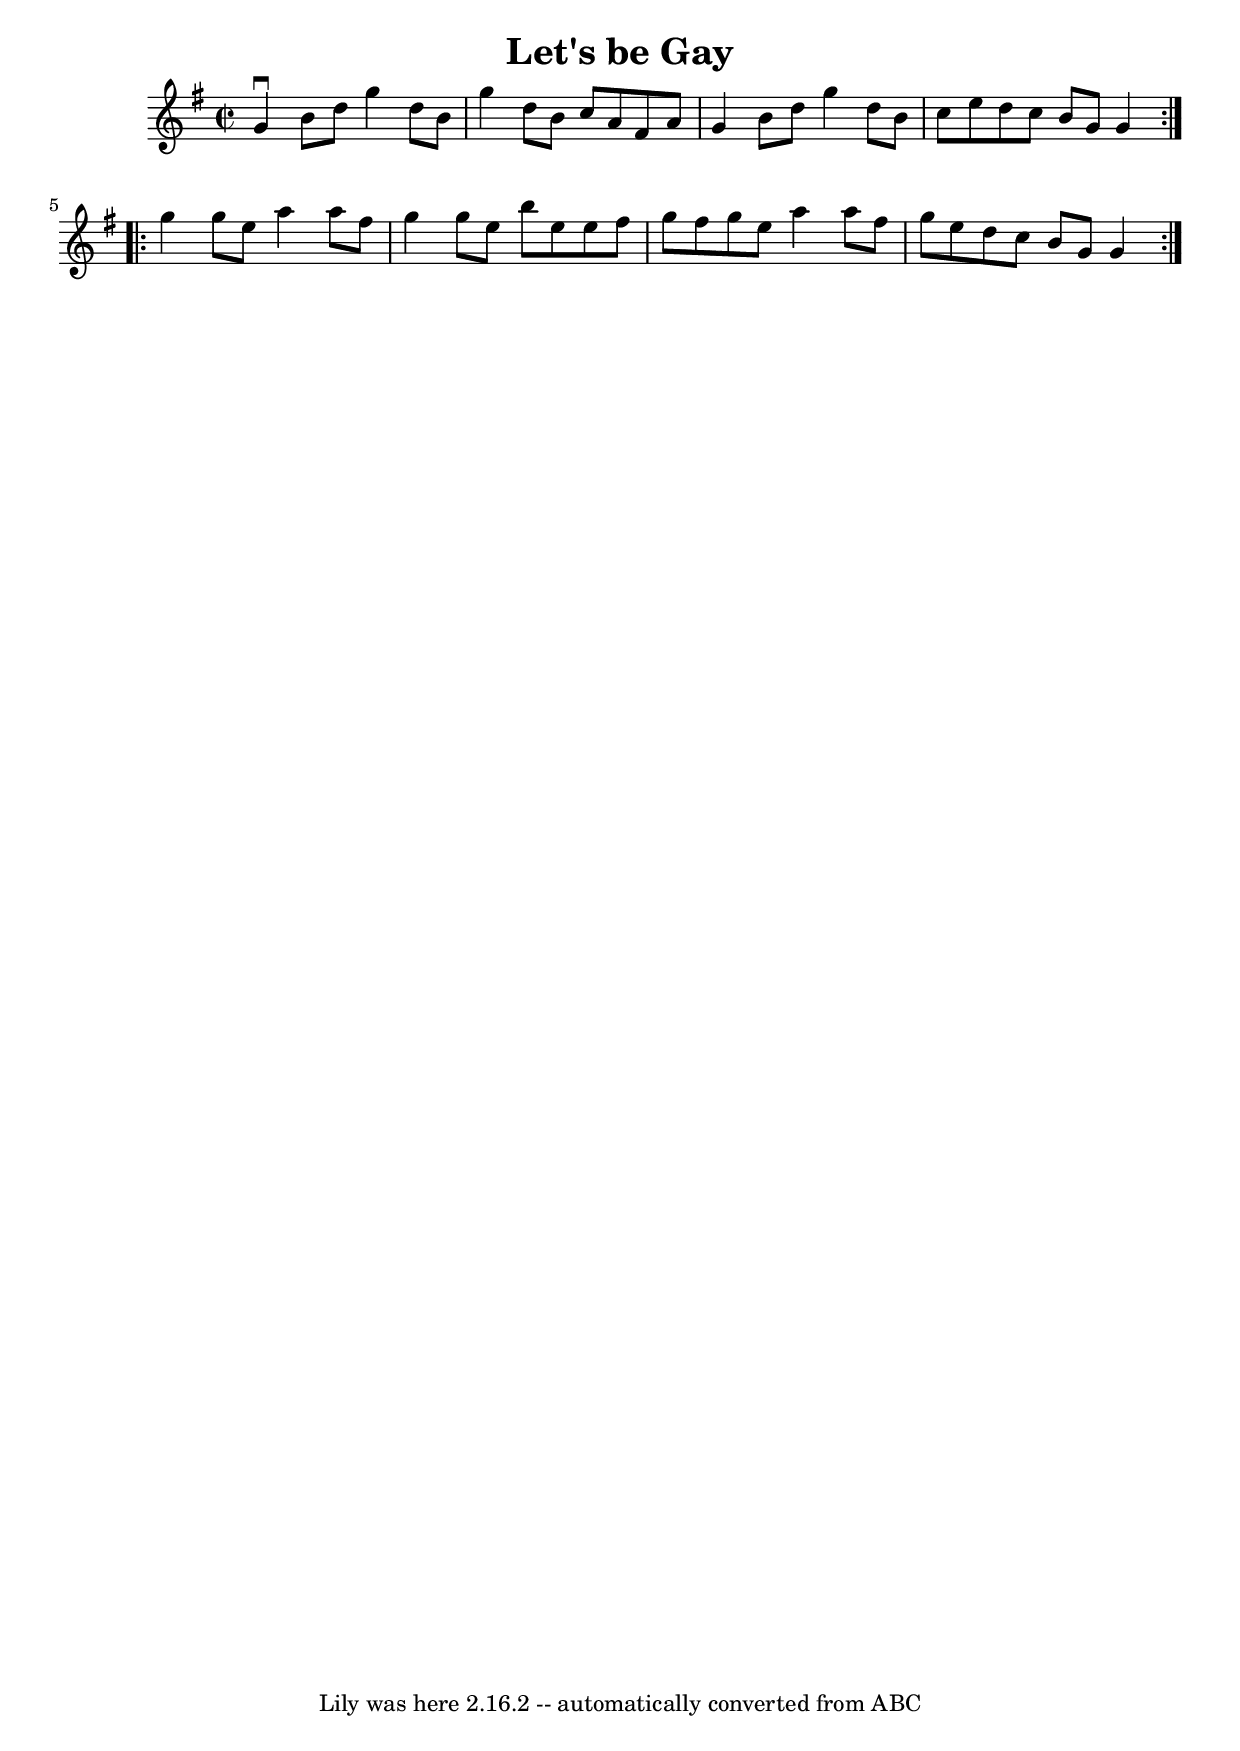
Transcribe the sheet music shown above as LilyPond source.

\version "2.16.2"
\include "Mammoth.ily"
\header {
  %% book = "Ryan's Mammoth Collection"
  crossRefNumber = "1"
  footnotes = "\\\\163"
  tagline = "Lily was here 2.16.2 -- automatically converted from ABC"
  title = "Let's be Gay"

}
voicedefault =  {



  \repeat volta 2 {

    \override Staff.TimeSignature #'style = #'C
    \time 2/2 
    \key g \major
    g'4^\downbow b'8 d''8 g''4 d''8 b'8    |
    g''4 d''8 b'8 c''8 a'8 fis'8 a'8    |
    
    g'4 b'8 d''8 g''4 d''8 b'8    |
    c''8 e''8 d''8    
    c''8 b'8 g'8 g'4    
  } 
  \repeat volta 2 {
    g''4 g''8 e''8    
    a''4 a''8 fis''8    |
    g''4 g''8 e''8 b''8 e''8    
    e''8 fis''8    |
    g''8 fis''8 g''8 e''8 a''4 a''8    
    fis''8    |
    g''8 e''8 d''8 c''8 b'8 g'8 g'4    
  }   

}

\score{
  <<

    \context Staff="default"
    {
      \voicedefault 
      
    }

  >>
  \layout {
    
  }
  \midi {
  }

}
